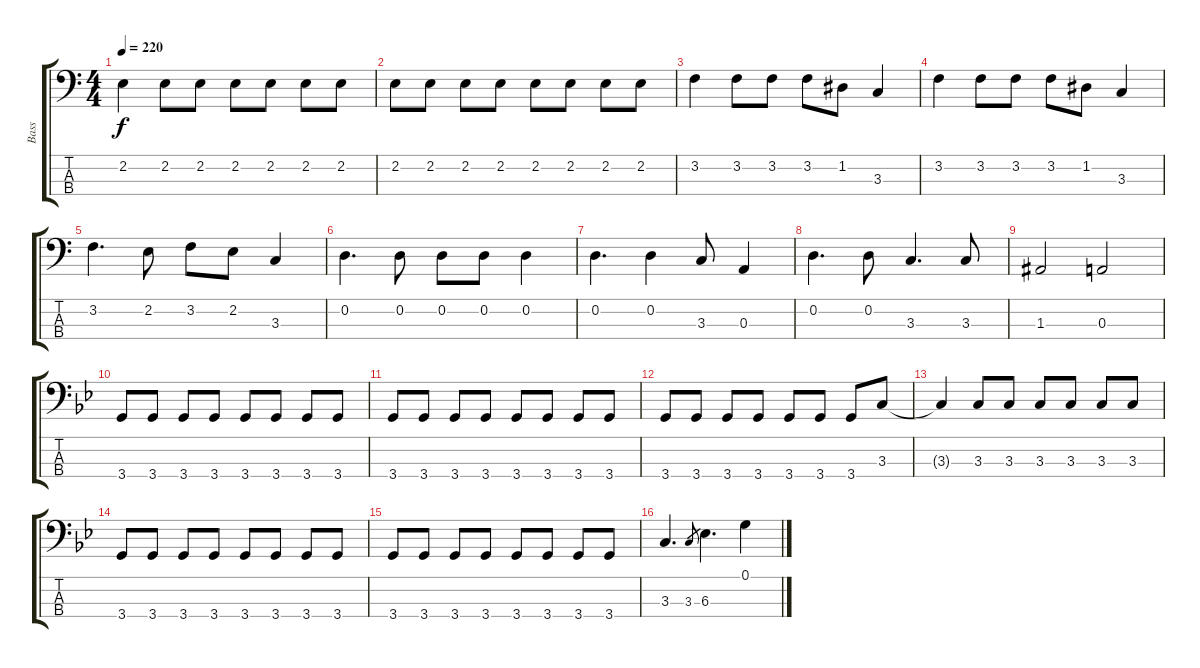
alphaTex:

\track ("Bass" "Bass") {instrument electricbassfinger}
\staff {score tabs}
\tuning (G2 D2 A1 E1) {hide}
\ts (4 4)
\tempo 220
\clef f4
\ks aminor
2.2.4{dy f} 2.2.8 2.2.8 2.2.8 2.2.8 2.2.8 2.2.8 |
2.2.8 2.2.8 2.2.8 2.2.8 2.2.8 2.2.8 2.2.8 2.2.8 |
3.2.4 3.2.8 3.2.8 3.2.8 1.2.8 3.3.4 |
3.2.4 3.2.8 3.2.8 3.2.8 1.2.8 3.3.4 |
3.2.4{d} 2.2.8 3.2.8 2.2.8 3.3.4 |
0.2.4{d} 0.2.8 0.2.8 0.2.8 0.2.4 |
0.2.4{d} 0.2.4 3.3.8 0.3.4 |
0.2.4{d} 0.2.8 3.3.4{d} 3.3.8 |
1.3.2 0.3.2 |
\ks gminor
3.4.8 3.4.8 3.4.8 3.4.8 3.4.8 3.4.8 3.4.8 3.4.8 |
3.4.8 3.4.8 3.4.8 3.4.8 3.4.8 3.4.8 3.4.8 3.4.8 |
3.4.8 3.4.8 3.4.8 3.4.8 3.4.8 3.4.8 3.4.8 3.3.8 |
3.3{t}.4 3.3.8 3.3.8 3.3.8 3.3.8 3.3.8 3.3.8 |
3.4.8 3.4.8 3.4.8 3.4.8 3.4.8 3.4.8 3.4.8 3.4.8 |
3.4.8 3.4.8 3.4.8 3.4.8 3.4.8 3.4.8 3.4.8 3.4.8 |
3.3.4{d} 3.3.8{gr} 6.3.4{d} 0.1.4
